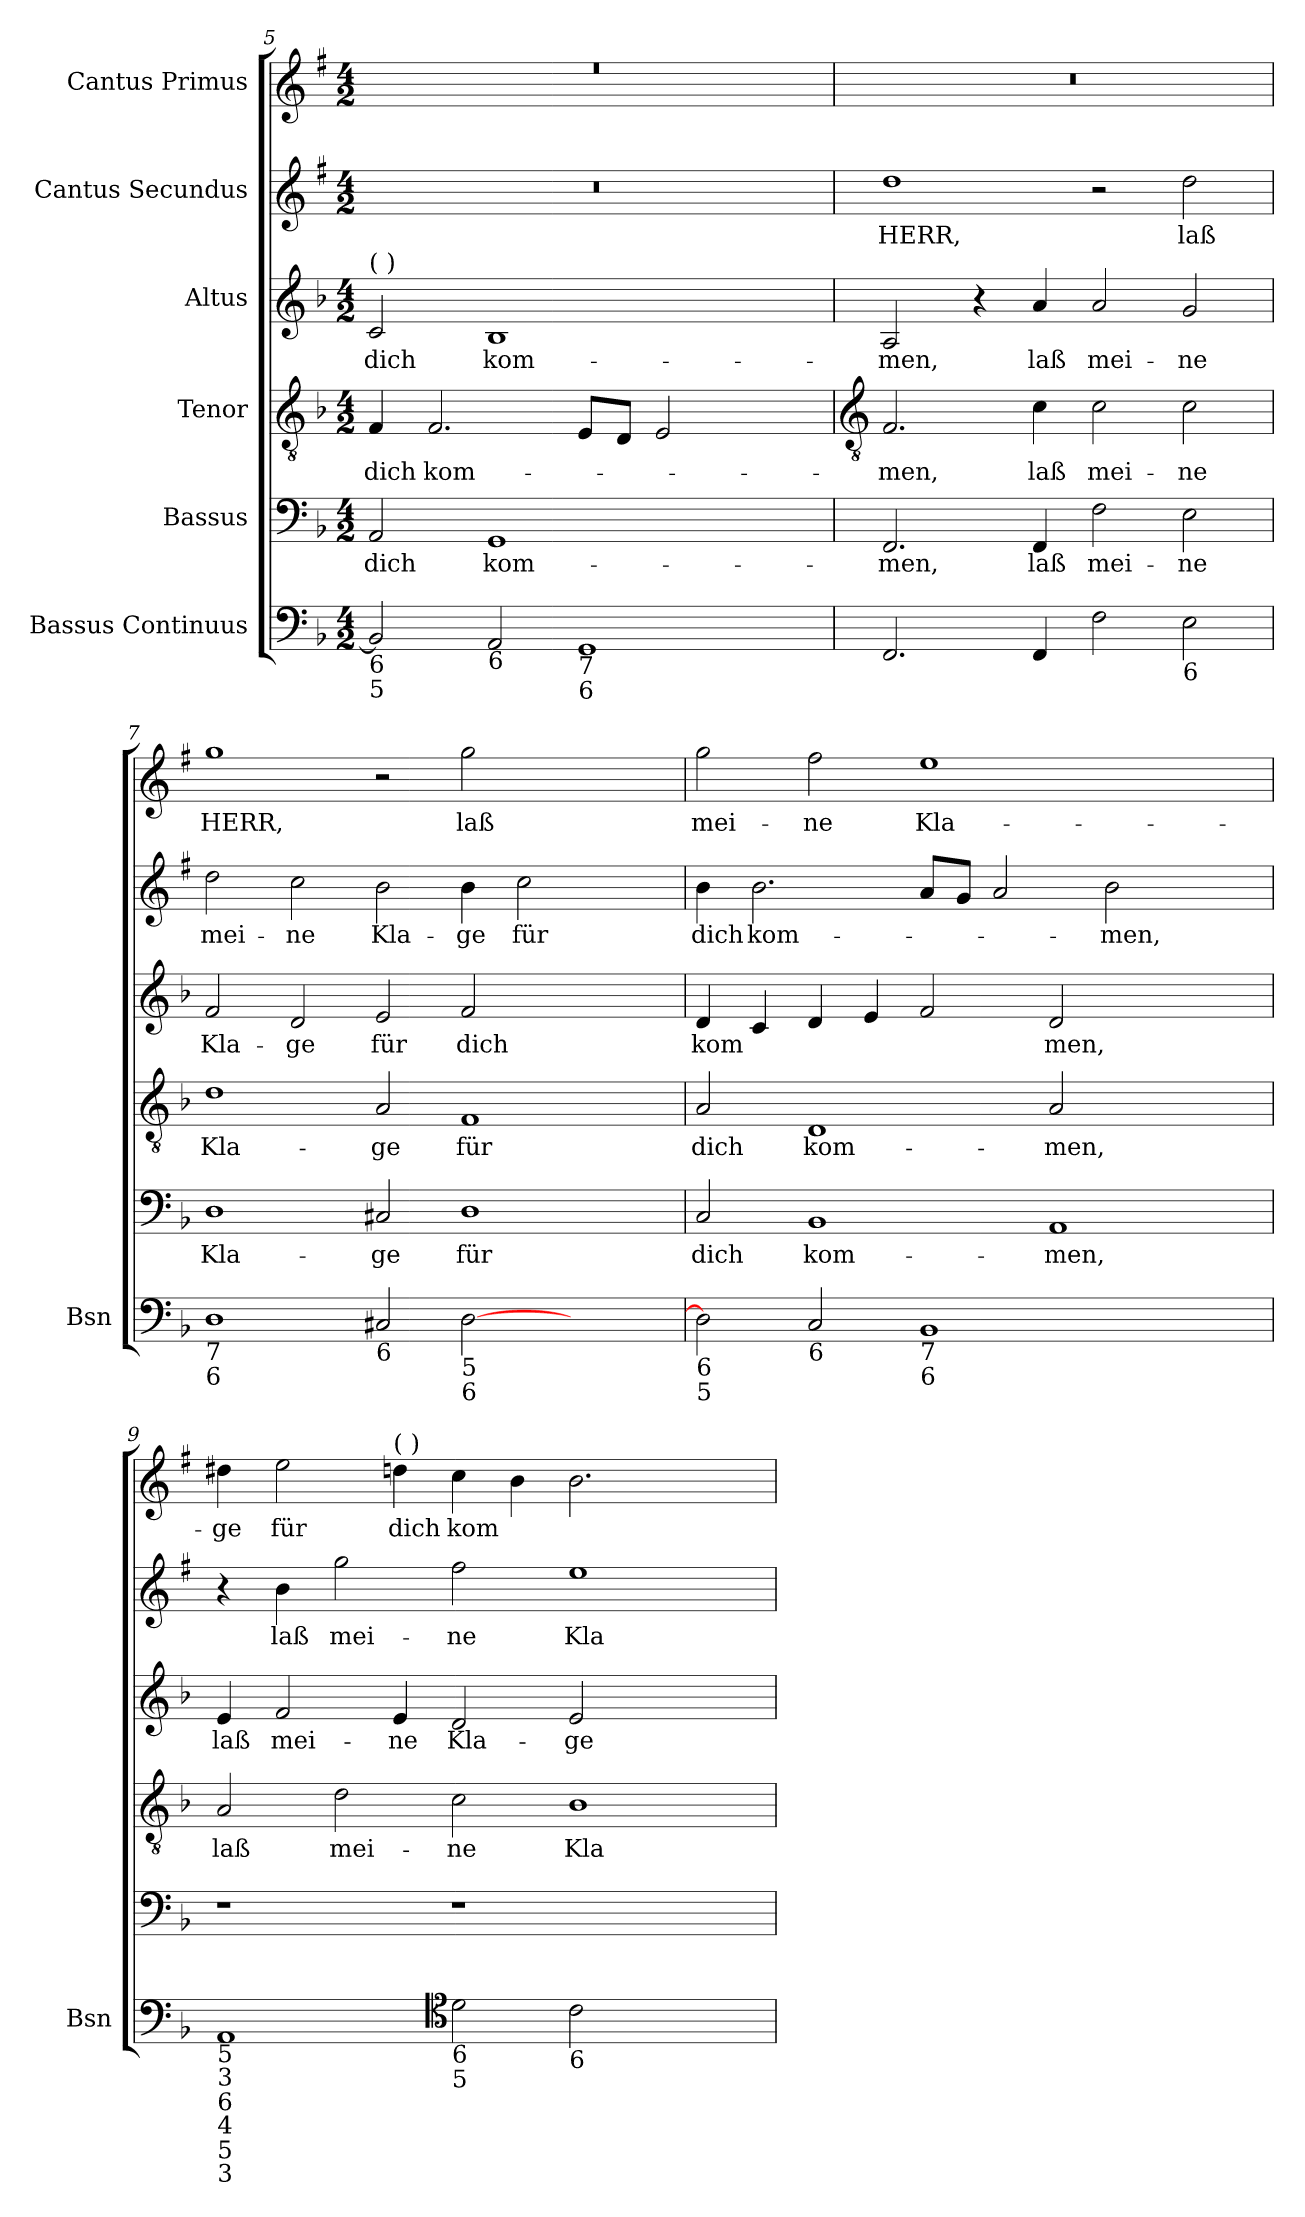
**kern	**kern	**text	**kern	**text	**kern	**text	**kern	**text	**kern	**text
*part6	*part5	*part5	*part4	*part4	*part3	*part3	*part2	*part2	*part1	*part1
*staff6	*staff5	*staff5	*staff4	*staff4	*staff3	*staff3	*staff2	*staff2	*staff1	*staff1
*I"Bassus Continuus	*I"Bassus	*	*I"Tenor	*	*I"Altus	*	*I"Cantus Secundus	*	*I"Cantus Primus	*
*I'Bsn	*	*	*	*	*	*	*	*	*	*
*clefF4	*clefF4	*	*clefGv2	*	*clefG2	*	*clefG2	*	*clefG2	*
*	*	*	*	*	*	*	*ITrd1c2	*	*ITrd1c2	*
*k[b-]	*k[b-]	*	*k[b-]	*	*k[b-]	*	*k[b-]	*	*k[b-]	*
*F:	*F:	*	*F:	*	*F:	*	*F:	*	*F:	*
*M4/2	*M4/2	*	*M4/2	*	*M4/2	*	*M4/2	*	*M4/2	*
=5	=5	=5	=5	=5	=5	=5	=5	=5	=5	=5
!	!	!	!	!	!LO:TX:a:t=(  )	!	!	!	!	!
!LO:TX:b:t=6	!	!	!	!	!	!	!	!	!	!
!LO:TX:b:t=5	!	!	!	!	!	!	!	!	!	!
!	!	!LO:LY:b	!	!LO:LY:b	!	!LO:LY:b	!	!	!	!
*	*	*	*	*	*	*	*	*	*^	*
2BB-]	2AA	dich	4F	dich	2c	dich	0r	.	0r	0ryy	.
!	!	!	!	!LO:LY:b	!	!	!	!	!	!	!
.	.	.	2.F	kom-	.	.	.	.	.	.	.
!LO:TX:b:t=6	!	!	!	!	!	!	!	!	!	!	!
!	!	!LO:LY:b	!	!	!	!LO:LY:b	!	!	!	!	!
2AA	1GG	kom-	.	.	1B-	kom-	.	.	.	.	.
!LO:TX:b:t=7	!	!	!	!	!	!	!	!	!	!	!
!LO:TX:b:t=6	!	!	!	!	!	!	!	!	!	!	!
1GG	.	.	8EL	.	.	.	.	.	.	.	.
.	.	.	8DJ	.	.	.	.	.	.	.	.
.	.	.	2E	.	.	.	.	.	.	.	.
.	2ryy	.	.	.	2ryy	.	.	.	.	.	.
.	.	.	4ryy	.	.	.	.	.	.	.	.
*	*	*	*	*	*	*	*	*	*v	*v	*
!!LO:LB:g=z
=6	=6	=6	=6	=6	=6	=6	=6	=6	=6	=6
*	*	*	*clefGv2	*	*	*	*	*	*	*
!	!	!LO:LY:b	!	!LO:LY:b	!	!LO:LY:b	!	!LO:LY:b	!	!
2.FF	2.FF	-men,	2.F	-men,	2A	-men,	1cc	HERR,	0r	.
.	.	.	.	.	4r	.	.	.	.	.
!	!	!LO:LY:b	!	!LO:LY:b	!	!LO:LY:b	!	!	!	!
4FF	4FF	laß	4c	laß	4a	laß	.	.	.	.
!	!	!LO:LY:b	!	!LO:LY:b	!	!LO:LY:b	!	!	!	!
2F	2F	mei-	2c	mei-	2a	mei-	2r	.	.	.
!LO:TX:b:t=6	!	!	!	!	!	!	!	!	!	!
!	!	!LO:LY:b	!	!LO:LY:b	!	!LO:LY:b	!	!LO:LY:b	!	!
2E	2E	-ne	2c	-ne	2g	-ne	2cc	laß	.	.
=7	=7	=7	=7	=7	=7	=7	=7	=7	=7	=7
!LO:TX:b:t=7	!	!	!	!	!	!	!	!	!	!
!LO:TX:b:t=6	!	!	!	!	!	!	!	!	!	!
!	!	!LO:LY:b	!	!LO:LY:b	!	!LO:LY:b	!	!LO:LY:b	!	!LO:LY:b
1D	1D	Kla-	1d	Kla-	2f	Kla-	2cc	mei-	1ff	HERR,
!	!	!	!	!	!	!LO:LY:b	!	!LO:LY:b	!	!
.	.	.	.	.	2d	-ge	2b-	-ne	.	.
!LO:TX:b:t=6	!	!	!	!	!	!	!	!	!	!
!	!	!LO:LY:b	!	!LO:LY:b	!	!LO:LY:b	!	!LO:LY:b	!	!
2C#X	2C#X	-ge	2A	-ge	2e	für	2a	Kla-	2r	.
!LO:TX:b:t=5	!	!	!	!	!	!	!	!	!	!
!LO:TX:b:t=6	!	!	!	!	!	!	!	!	!	!
!	!	!LO:LY:b	!	!LO:LY:b	!	!LO:LY:b	!	!LO:LY:b	!	!LO:LY:b
[2D	1D	für	1F	für	2f	dich	4a	-ge	2ff	laß
!	!	!	!	!	!	!	!	!LO:LY:b	!	!
.	.	.	.	.	.	.	2b-	für	.	.
2ryy	.	.	.	.	2ryy	.	.	.	2ryy	.
.	.	.	.	.	.	.	4ryy	.	.	.
=8	=8	=8	=8	=8	=8	=8	=8	=8	=8	=8
!LO:TX:b:t=6	!	!	!	!	!	!	!	!	!	!
!LO:TX:b:t=5	!	!	!	!	!	!	!	!	!	!
!	!	!LO:LY:b	!	!LO:LY:b	!	!LO:LY:b	!	!LO:LY:b	!	!LO:LY:b
2D]	2C	dich	2A	dich	4d	kom	4a	dich	2ff	mei-
!	!	!	!	!	!	!	!	!LO:LY:b	!	!
.	.	.	.	.	4c	.	2.a	kom-	.	.
!LO:TX:b:t=6	!	!	!	!	!	!	!	!	!	!
!	!	!LO:LY:b	!	!LO:LY:b	!	!	!	!	!	!LO:LY:b
2C	1BB-	kom-	1D	kom-	4d	.	.	.	2ee	-ne
.	.	.	.	.	4e	.	.	.	.	.
!LO:TX:b:t=7	!	!	!	!	!	!	!	!	!	!
!LO:TX:b:t=6	!	!	!	!	!	!	!	!	!	!
!	!	!	!	!	!	!	!	!	!	!LO:LY:b
1BB-	.	.	.	.	2f	.	8gL	.	1dd	Kla-
.	.	.	.	.	.	.	8fJ	.	.	.
.	.	.	.	.	.	.	2g	.	.	.
!	!	!LO:LY:b	!	!LO:LY:b	!	!LO:LY:b	!	!	!	!
.	1AA	-men,	2A	-men,	2d	men,	.	.	.	.
!	!	!	!	!	!	!	!	!LO:LY:b	!	!
.	.	.	.	.	.	.	2a	-men,	.	.
2ryy	.	.	2ryy	.	2ryy	.	.	.	2ryy	.
.	.	.	.	.	.	.	4ryy	.	.	.
=9	=9	=9	=9	=9	=9	=9	=9	=9	=9	=9
!LO:TX:b:t=5\n3	!	!	!	!	!	!	!	!	!	!
!LO:TX:b:t=6\n4	!	!	!	!	!	!	!	!	!	!
!LO:TX:b:t=5\n3	!	!	!	!	!	!	!	!	!	!
!	!	!	!	!LO:LY:b	!	!LO:LY:b	!	!	!	!LO:LY:b
1AA	1r	.	2A	laß	4e	laß	4r	.	4cc#X	-ge
!	!	!	!	!	!	!LO:LY:b	!	!LO:LY:b	!	!LO:LY:b
.	.	.	.	.	2f	mei-	4a	laß	2dd	für
!	!	!	!	!LO:LY:b	!	!	!	!LO:LY:b	!	!
.	.	.	2d	mei-	.	.	2ff	mei-	.	.
!	!	!	!	!	!	!	!	!	!LO:TX:a:t=(  )	!
!	!	!	!	!	!	!LO:LY:b	!	!	!	!LO:LY:b
.	.	.	.	.	4e	-ne	.	.	4cc	dich
*clefC4	*	*	*	*	*	*	*	*	*	*
!LO:TX:b:t=6	!	!	!	!	!	!	!	!	!	!
!LO:TX:b:t=5	!	!	!	!	!	!	!	!	!	!
!	!	!	!	!LO:LY:b	!	!LO:LY:b	!	!LO:LY:b	!	!LO:LY:b
2d	1r	.	2c	-ne	2d	Kla-	2ee	-ne	4b-	kom
.	.	.	.	.	.	.	.	.	4a	.
!LO:TX:b:t=6	!	!	!	!	!	!	!	!	!	!
!	!	!	!	!LO:LY:b	!	!LO:LY:b	!	!LO:LY:b	!	!
2c	.	.	1B-	Kla-	2e	-ge	1dd	Kla-	2.a	.
2ryy	2ryy	.	.	.	2ryy	.	.	.	.	.
.	.	.	.	.	.	.	.	.	4ryy	.
=	=	=	=	=	=	=	=	=	=	=
*-	*-	*-	*-	*-	*-	*-	*-	*-	*-	*-
